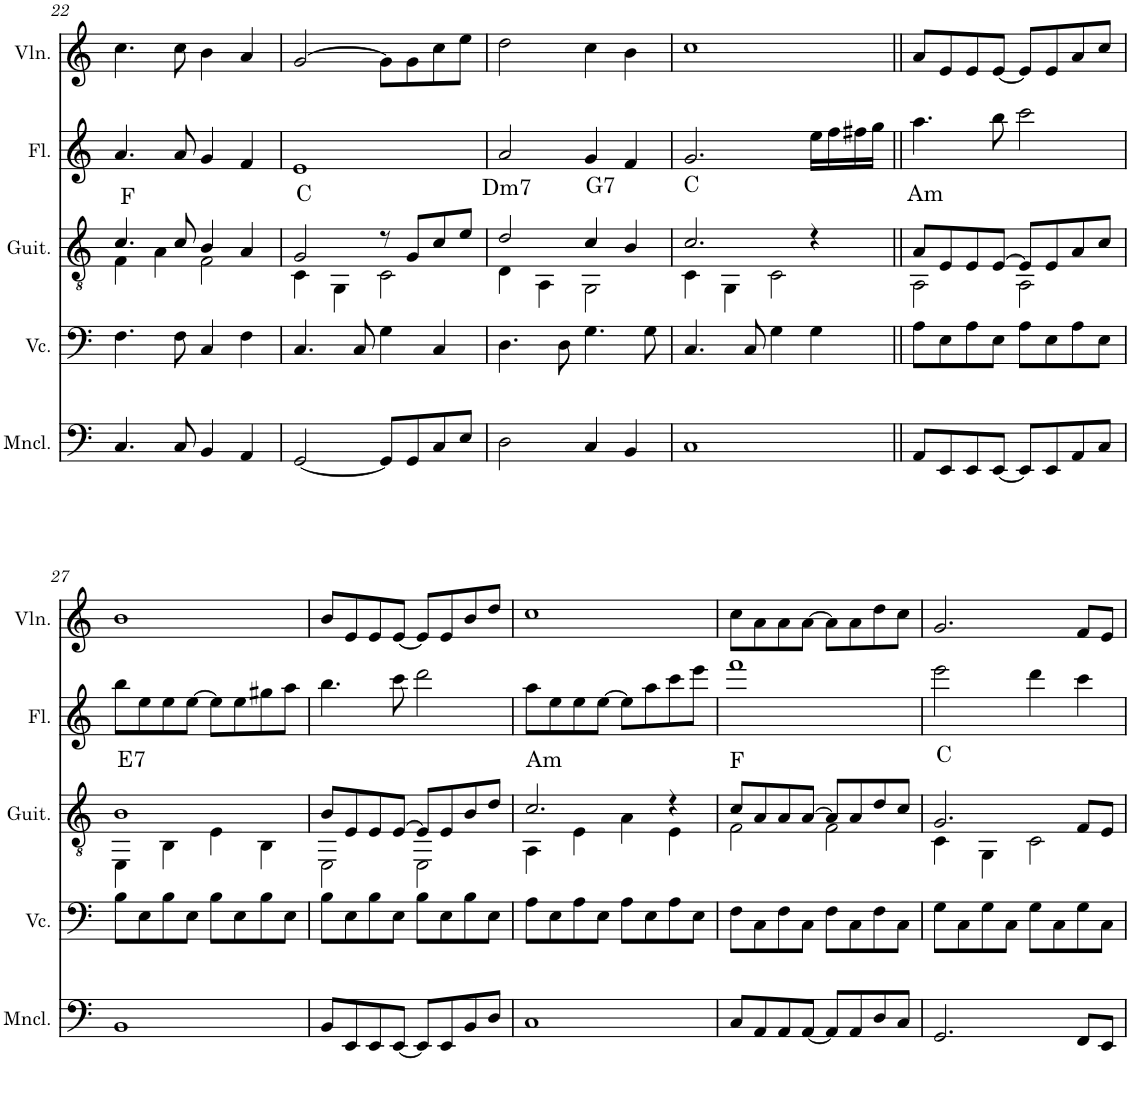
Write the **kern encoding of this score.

**kern	**kern	**kern	**kern	**kern
*part5	*part4	*part3	*part2	*part1
*staff5	*staff4	*staff3	*staff2	*staff1
*I"マンドチェロ	*I"チェロ	*I"クラシックギター	*I"フルート	*I"ヴァイオリン
!!LO:PB:g=z
*clefF4	*clefF4	*clefGv2	*clefG2	*clefG2
*k[]	*k[]	*k[]	*k[]	*k[]
*M4/4	*M4/4	*M4/4	*M4/4	*M4/4
=22	=22	=22	=22	=22
*	*	*^	*	*
!	!	!LO:TX:a:t=F	!	!	!
4.C/	4.F\	4.c/	4F\	4.a/	4.cc\
.	.	.	4A\	.	.
8C/	8F\	8c/	.	8a/	8cc\
4BB/	4C/	4B/	2F\	4g/	4b\
4AA/	4F\	4A/	.	4f/	4a/
=23	=23	=23	=23	=23	=23
!	!	!LO:TX:a:t=C	!	!	!
[2GG/	4.C/	2G/	4C\	1e	[2g/
.	.	.	4GG\	.	.
.	8C/	.	.	.	.
8GG/L]	4G\	8r	2C\	.	8g\L]
8GG/	.	8G/L	.	.	8g\
8C/	4C/	8c/	.	.	8cc\
8E/J	.	8e/J	.	.	8ee\J
=24	=24	=24	=24	=24	=24
!	!	!LO:TX:a:t=Dm7	!	!	!
2D\	4.D\	2d/	4D\	2a/	2dd\
.	.	.	4AA\	.	.
.	8D\	.	.	.	.
!	!	!LO:TX:a:t=G7	!	!	!
4C/	4.G\	4c/	2GG\	4g/	4cc\
4BB/	.	4B/	.	4f/	4b\
.	8G\	.	.	.	.
=25	=25	=25	=25	=25	=25
!	!	!LO:TX:a:t=C	!	!	!
1C	4.C/	2.c/	4C\	2.g/	1cc
.	.	.	4GG\	.	.
.	8C/	.	.	.	.
.	4G\	.	2C\	.	.
.	4G\	4r	.	16ee\LL	.
.	.	.	.	16ff\	.
.	.	.	.	16ff#X\	.
.	.	.	.	16gg\JJ	.
=26||	=26||	=26||	=26||	=26||	=26||
!	!	!LO:TX:a:t=Am	!	!	!
8AA/L	8A\L	8A/L	2AA\	4.aa\	8a/L
8EE/	8E\	8E/	.	.	8e/
8EE/	8A\	8E/	.	.	8e/
[8EE/J	8E\J	[8E/J	.	8bb\	[8e/J
8EE/L]	8A\L	8E/L]	2AA\	2ccc\	8e/L]
8EE/	8E\	8E/	.	.	8e/
8AA/	8A\	8A/	.	.	8a/
8C/J	8E\J	8c/J	.	.	8cc/J
!!LO:LB:g=z
=27	=27	=27	=27	=27	=27
!	!	!LO:TX:a:t=E7	!	!	!
1BB	8B\L	1B	4EE\	8bb\L	1b
.	8E\	.	.	8ee\	.
.	8B\	.	4BB\	8ee\	.
.	8E\J	.	.	[8ee\J	.
.	8B\L	.	4E\	8ee\L]	.
.	8E\	.	.	8ee\	.
.	8B\	.	4BB\	8gg#X\	.
.	8E\J	.	.	8aa\J	.
=28	=28	=28	=28	=28	=28
8BB/L	8B\L	8B/L	2EE\	4.bb\	8b/L
8EE/	8E\	8E/	.	.	8e/
8EE/	8B\	8E/	.	.	8e/
[8EE/J	8E\J	[8E/J	.	8ccc\	[8e/J
8EE/L]	8B\L	8E/L]	2EE\	2ddd\	8e/L]
8EE/	8E\	8E/	.	.	8e/
8BB/	8B\	8B/	.	.	8b/
8D/J	8E\J	8d/J	.	.	8dd/J
=29	=29	=29	=29	=29	=29
!	!	!LO:TX:a:t=Am	!	!	!
1C	8A\L	2.c/	4AA\	8aa\L	1cc
.	8E\	.	.	8ee\	.
.	8A\	.	4E\	8ee\	.
.	8E\J	.	.	[8ee\J	.
.	8A\L	.	4A\	8ee\L]	.
.	8E\	.	.	8aa\	.
.	8A\	4r	4E\	8ccc\	.
.	8E\J	.	.	8eee\J	.
=30	=30	=30	=30	=30	=30
!	!	!LO:TX:a:t=F	!	!	!
8C/L	8F\L	8c/L	2F\	1fff	8cc\L
8AA/	8C\	8A/	.	.	8a\
8AA/	8F\	8A/	.	.	8a\
[8AA/J	8C\J	[8A/J	.	.	[8a\J
8AA/L]	8F\L	8A/L]	2F\	.	8a\L]
8AA/	8C\	8A/	.	.	8a\
8D/	8F\	8d/	.	.	8dd\
8C/J	8C\J	8c/J	.	.	8cc\J
=31	=31	=31	=31	=31	=31
!	!	!LO:TX:a:t=C	!	!	!
2.GG/	8G\L	2.G/	4C\	2eee\	2.g/
.	8C\	.	.	.	.
.	8G\	.	4GG\	.	.
.	8C\J	.	.	.	.
.	8G\L	.	2C\	4ddd\	.
.	8C\	.	.	.	.
8FF/L	8G\	8F/L	.	4ccc\	8f/L
8EE/J	8C\J	8E/J	.	.	8e/J
*	*	*v	*v	*	*
=	=	=	=	=
*-	*-	*-	*-	*-
